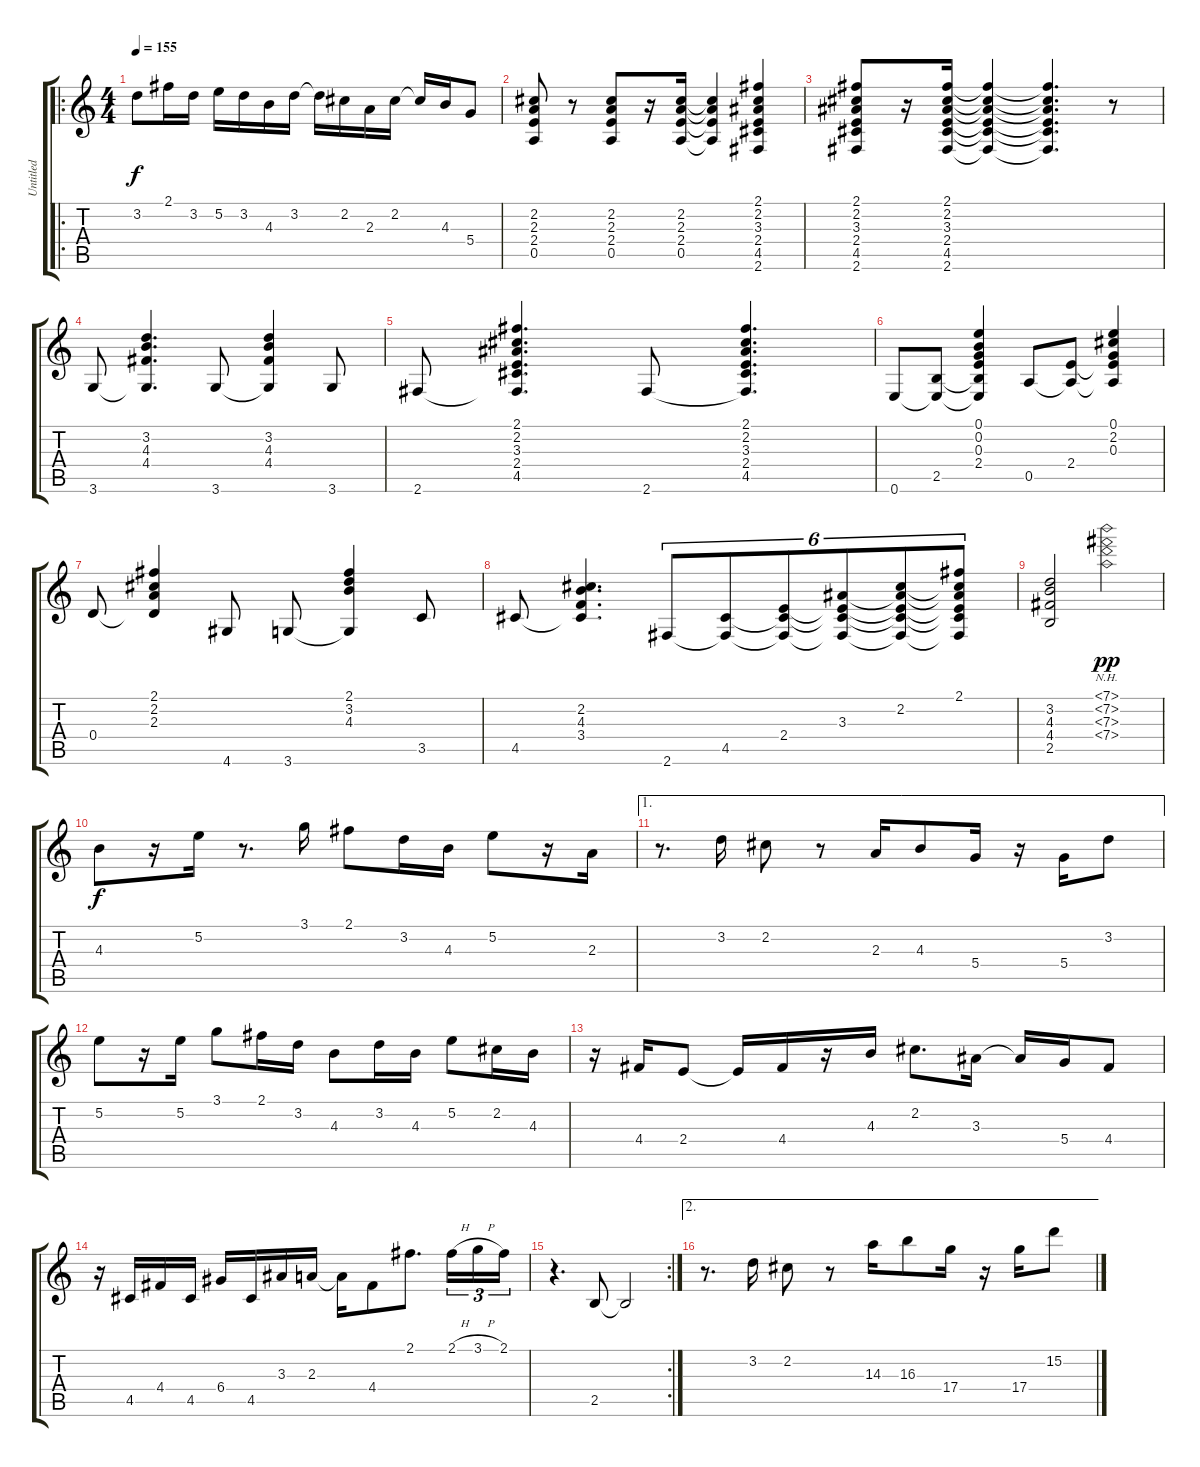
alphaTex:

\track ("Untitled" "Untitled") {instrument acousticguitarnylon}
\staff {score tabs}
\tuning (E4 B3 G3 D3 A2 E2) {hide}
\ro
\ts (4 4)
\tempo 155
\clef g2
\ks c
3.2.8{dy f instrument acousticguitarnylon} 2.1.16 3.2.16 5.2.16 3.2.16 4.3.16 3.2.16 3.2{t}.16 2.2.16 2.3.16 2.2.16 2.2{t}.16 4.3.16 5.4.8 |
(2.2 2.3 2.4 0.5).8 r.8 (2.2 2.3 2.4 0.5).8 r.16 (2.2 2.3 2.4 0.5).16 (2.2{t} 2.3{t} 2.4{t} 0.5{t}).4 (2.1 2.2 3.3 2.4 4.5 2.6).4 |
(2.1 2.2 3.3 2.4 4.5 2.6).8 r.16 (2.1 2.2 3.3 2.4 4.5 2.6).16 (2.1{t} 2.2{t} 3.3{t} 2.4{t} 4.5{t} 2.6{t}).4 (2.1{t} 2.2{t} 3.3{t} 2.4{t} 4.5{t} 2.6{t}).4{d} r.8 |
3.6.8 (3.2 4.3 4.4 3.6{t}).4{d} 3.6.8 (3.2 4.3 4.4 3.6{t}).4 3.6.8 |
2.6.8 (2.1 2.2 3.3 2.4 4.5 2.6{t}).4{d} 2.6.8 (2.1 2.2 3.3 2.4 4.5 2.6{t}).4{d} |
0.6.8 (2.5 0.6{t}).8 (0.1 0.2 0.3 2.4 2.5{t} 0.6{t}).4 0.5.8 (2.4 0.5{t}).8 (0.1 2.2 0.3 2.4{t} 0.5{t}).4 |
0.4.8 (2.1 2.2 2.3 0.4{t}).4 4.6.8 3.6.8 (2.1 3.2 4.3 3.6{t}).4 3.5.8 |
4.5.8 (2.2 4.3 3.4 4.5{t}).4{d} 2.6.8{tu (6 4)} (4.5 2.6{t}).8{tu (6 4)} (2.4 4.5{t} 2.6{t}).8{tu (6 4)} (3.3 2.4{t} 4.5{t} 2.6{t}).8{tu (6 4)} (2.2 3.3{t} 2.4{t} 4.5{t} 2.6{t}).8{tu (6 4)} (2.1 2.2{t} 3.3{t} 2.4{t} 4.5{t} 2.6{t}).8{tu (6 4)} |
(3.2 4.3 4.4 2.5).2 (7.1{nh} 7.2{nh} 7.3{nh} 7.4{nh}).2{dy pp} |
4.3.8{dy f} r.16 5.2.16 r.8{d} 3.1.16 2.1.8 3.2.16 4.3.16 5.2.8 r.16 2.3.16 |
\ae 1
r.8{d} 3.2.16 2.2.8 r.8 2.3.16 4.3.8 5.4.16 r.16 5.4.16 3.2.8 |
5.2.8 r.16 5.2.16 3.1.8 2.1.16 3.2.16 4.3.8 3.2.16 4.3.16 5.2.8 2.2.16 4.3.16 |
r.16 4.4.16 2.4.8 2.4{t}.16 4.4.16 r.16 4.3.16 2.2.8{d} 3.3.16 3.3{t}.16 5.4.16 4.4.8 |
r.16 4.5.16 4.4.16 4.5.16 6.4.16 4.5.16 3.3.16 2.3.16 2.3{t}.16 4.4.8 2.1.8{d} 2.1{h}.16{tu (3 2)} 3.1{h}.16{tu (3 2)} 2.1.16{tu (3 2)} |
\rc 2
r.4{d} 2.5.8 2.5{t}.2 |
\ae 2
r.8{d} 3.2.16 2.2.8 r.8 14.3.16 16.3.8 17.4.16 r.16 17.4.16 15.2.8
